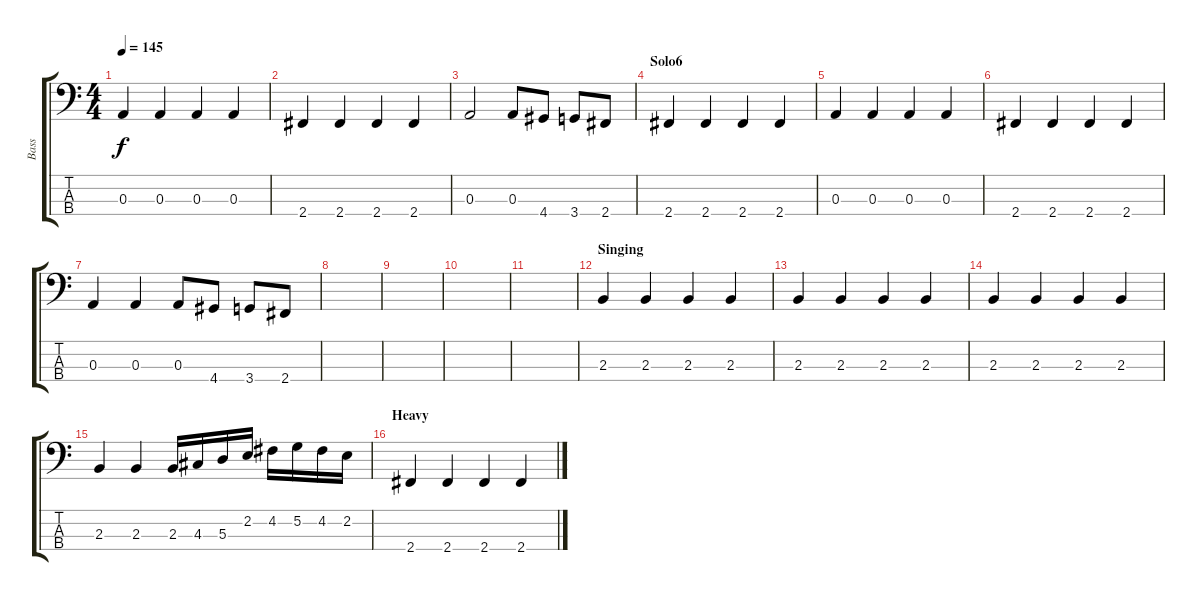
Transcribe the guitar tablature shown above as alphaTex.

\track ("Bass" "Bass") {instrument fretlessbass}
\staff {score tabs}
\tuning (G2 D2 A1 E1) {hide}
\ts (4 4)
\tempo 145
\clef f4
\ks c
0.3.4{dy f} 0.3.4 0.3.4 0.3.4 |
2.4.4 2.4.4 2.4.4 2.4.4 |
0.3.2 0.3.8 4.4.8 3.4.8 2.4.8 |
\section ("" "Solo6")
2.4.4 2.4.4 2.4.4 2.4.4 |
0.3.4 0.3.4 0.3.4 0.3.4 |
2.4.4 2.4.4 2.4.4 2.4.4 |
0.3.4 0.3.4 0.3.8 4.4.8 3.4.8 2.4.8 |
|
|
|
|
\section ("" "Singing")
2.3.4 2.3.4 2.3.4 2.3.4 |
2.3.4 2.3.4 2.3.4 2.3.4 |
2.3.4 2.3.4 2.3.4 2.3.4 |
2.3.4 2.3.4 2.3.16 4.3.16 5.3.16 2.2.16 4.2.16 5.2.16 4.2.16 2.2.16 |
\section ("" "Heavy")
2.4.4 2.4.4 2.4.4 2.4.4
